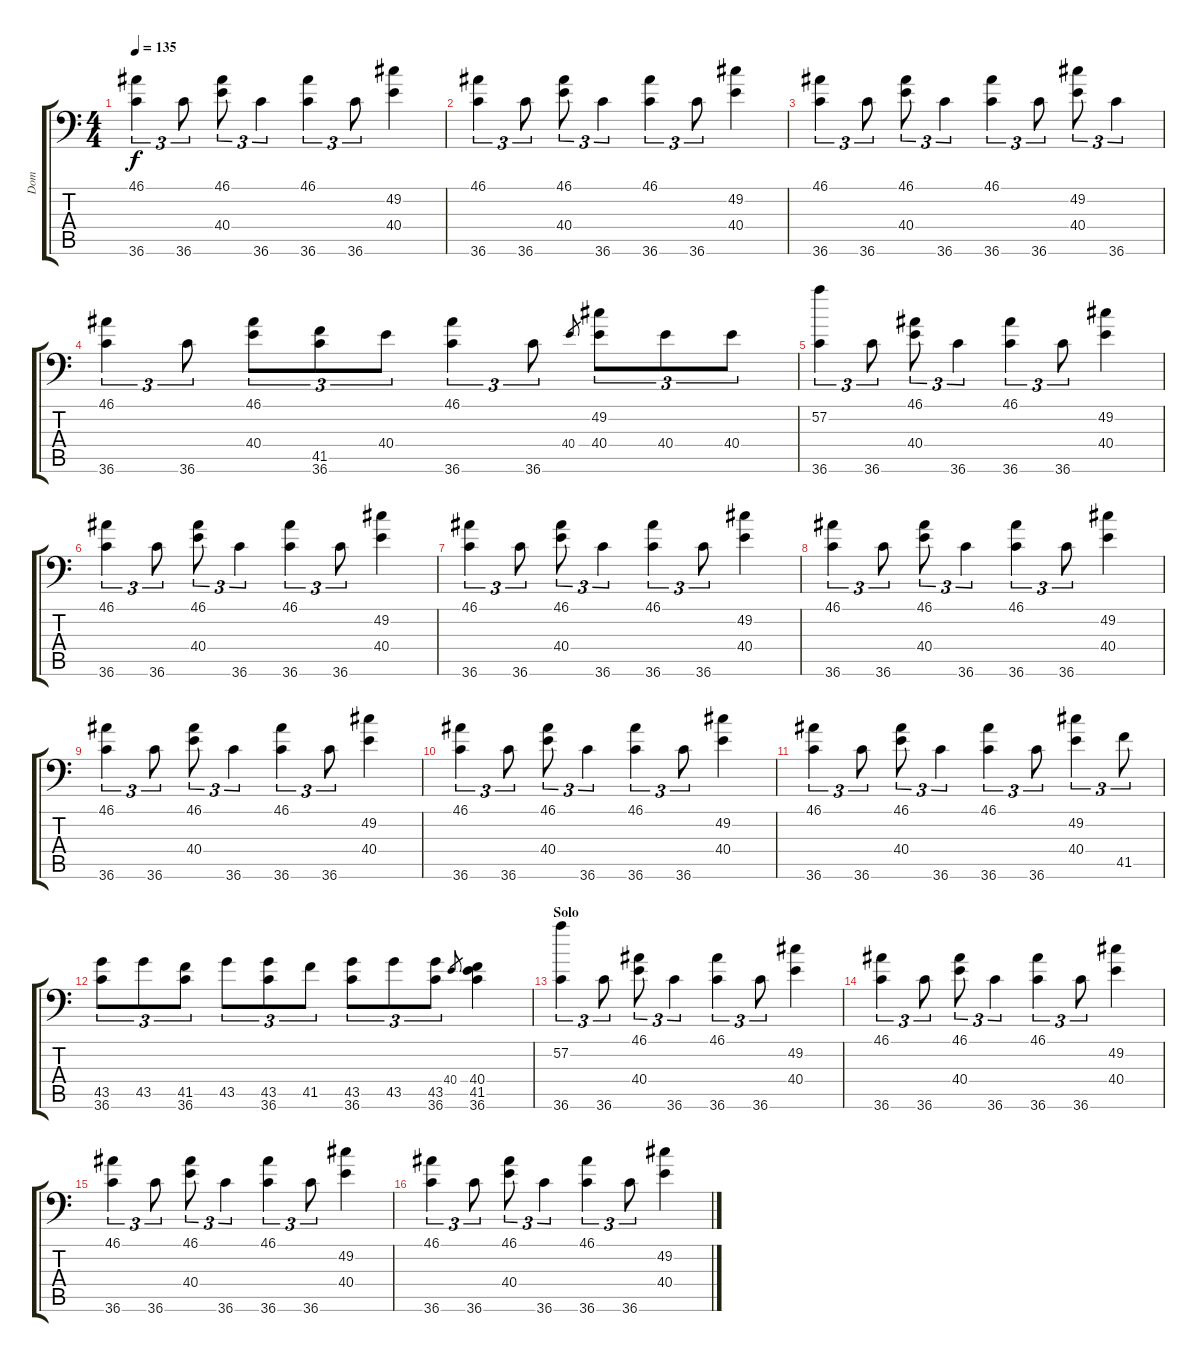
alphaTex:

\track ("Dom" "Dom") {instrument acousticgrandpiano}
\staff {score tabs}
\tuning (C-1 C-1 C-1 C-1 C-1 C-1) {hide}
\ts (4 4)
\tempo 135
\clef f4
\ks c
(46.1 36.6).4{tu (3 2) dy f} 36.6.8{tu (3 2)} (46.1 40.4).8{tu (3 2)} 36.6.4{tu (3 2)} (46.1 36.6).4{tu (3 2)} 36.6.8{tu (3 2)} (49.2 40.4).4 |
(46.1 36.6).4{tu (3 2)} 36.6.8{tu (3 2)} (46.1 40.4).8{tu (3 2)} 36.6.4{tu (3 2)} (46.1 36.6).4{tu (3 2)} 36.6.8{tu (3 2)} (49.2 40.4).4 |
(46.1 36.6).4{tu (3 2)} 36.6.8{tu (3 2)} (46.1 40.4).8{tu (3 2)} 36.6.4{tu (3 2)} (46.1 36.6).4{tu (3 2)} 36.6.8{tu (3 2)} (49.2 40.4).8{tu (3 2)} 36.6.4{tu (3 2)} |
(46.1 36.6).4{tu (3 2)} 36.6.8{tu (3 2)} (46.1 40.4).8{tu (3 2)} (41.5 36.6).8{tu (3 2)} 40.4.8{tu (3 2)} (46.1 36.6).4{tu (3 2)} 36.6.8{tu (3 2)} 40.4.8{gr} (49.2 40.4).8{tu (3 2)} 40.4.8{tu (3 2)} 40.4.8{tu (3 2)} |
(57.2 36.6).4{tu (3 2)} 36.6.8{tu (3 2)} (46.1 40.4).8{tu (3 2)} 36.6.4{tu (3 2)} (46.1 36.6).4{tu (3 2)} 36.6.8{tu (3 2)} (49.2 40.4).4 |
(46.1 36.6).4{tu (3 2)} 36.6.8{tu (3 2)} (46.1 40.4).8{tu (3 2)} 36.6.4{tu (3 2)} (46.1 36.6).4{tu (3 2)} 36.6.8{tu (3 2)} (49.2 40.4).4 |
(46.1 36.6).4{tu (3 2)} 36.6.8{tu (3 2)} (46.1 40.4).8{tu (3 2)} 36.6.4{tu (3 2)} (46.1 36.6).4{tu (3 2)} 36.6.8{tu (3 2)} (49.2 40.4).4 |
(46.1 36.6).4{tu (3 2)} 36.6.8{tu (3 2)} (46.1 40.4).8{tu (3 2)} 36.6.4{tu (3 2)} (46.1 36.6).4{tu (3 2)} 36.6.8{tu (3 2)} (49.2 40.4).4 |
(46.1 36.6).4{tu (3 2)} 36.6.8{tu (3 2)} (46.1 40.4).8{tu (3 2)} 36.6.4{tu (3 2)} (46.1 36.6).4{tu (3 2)} 36.6.8{tu (3 2)} (49.2 40.4).4 |
(46.1 36.6).4{tu (3 2)} 36.6.8{tu (3 2)} (46.1 40.4).8{tu (3 2)} 36.6.4{tu (3 2)} (46.1 36.6).4{tu (3 2)} 36.6.8{tu (3 2)} (49.2 40.4).4 |
(46.1 36.6).4{tu (3 2)} 36.6.8{tu (3 2)} (46.1 40.4).8{tu (3 2)} 36.6.4{tu (3 2)} (46.1 36.6).4{tu (3 2)} 36.6.8{tu (3 2)} (49.2 40.4).4{tu (3 2)} 41.5.8{tu (3 2)} |
(43.5 36.6).8{tu (3 2)} 43.5.8{tu (3 2)} (41.5 36.6).8{tu (3 2)} 43.5.8{tu (3 2)} (43.5 36.6).8{tu (3 2)} 41.5.8{tu (3 2)} (43.5 36.6).8{tu (3 2)} 43.5.8{tu (3 2)} (43.5 36.6).8{tu (3 2)} 40.4.8{gr} (40.4 41.5 36.6).4 |
\section ("" "Solo")
(57.2 36.6).4{tu (3 2)} 36.6.8{tu (3 2)} (46.1 40.4).8{tu (3 2)} 36.6.4{tu (3 2)} (46.1 36.6).4{tu (3 2)} 36.6.8{tu (3 2)} (49.2 40.4).4 |
(46.1 36.6).4{tu (3 2)} 36.6.8{tu (3 2)} (46.1 40.4).8{tu (3 2)} 36.6.4{tu (3 2)} (46.1 36.6).4{tu (3 2)} 36.6.8{tu (3 2)} (49.2 40.4).4 |
(46.1 36.6).4{tu (3 2)} 36.6.8{tu (3 2)} (46.1 40.4).8{tu (3 2)} 36.6.4{tu (3 2)} (46.1 36.6).4{tu (3 2)} 36.6.8{tu (3 2)} (49.2 40.4).4 |
(46.1 36.6).4{tu (3 2)} 36.6.8{tu (3 2)} (46.1 40.4).8{tu (3 2)} 36.6.4{tu (3 2)} (46.1 36.6).4{tu (3 2)} 36.6.8{tu (3 2)} (49.2 40.4).4
